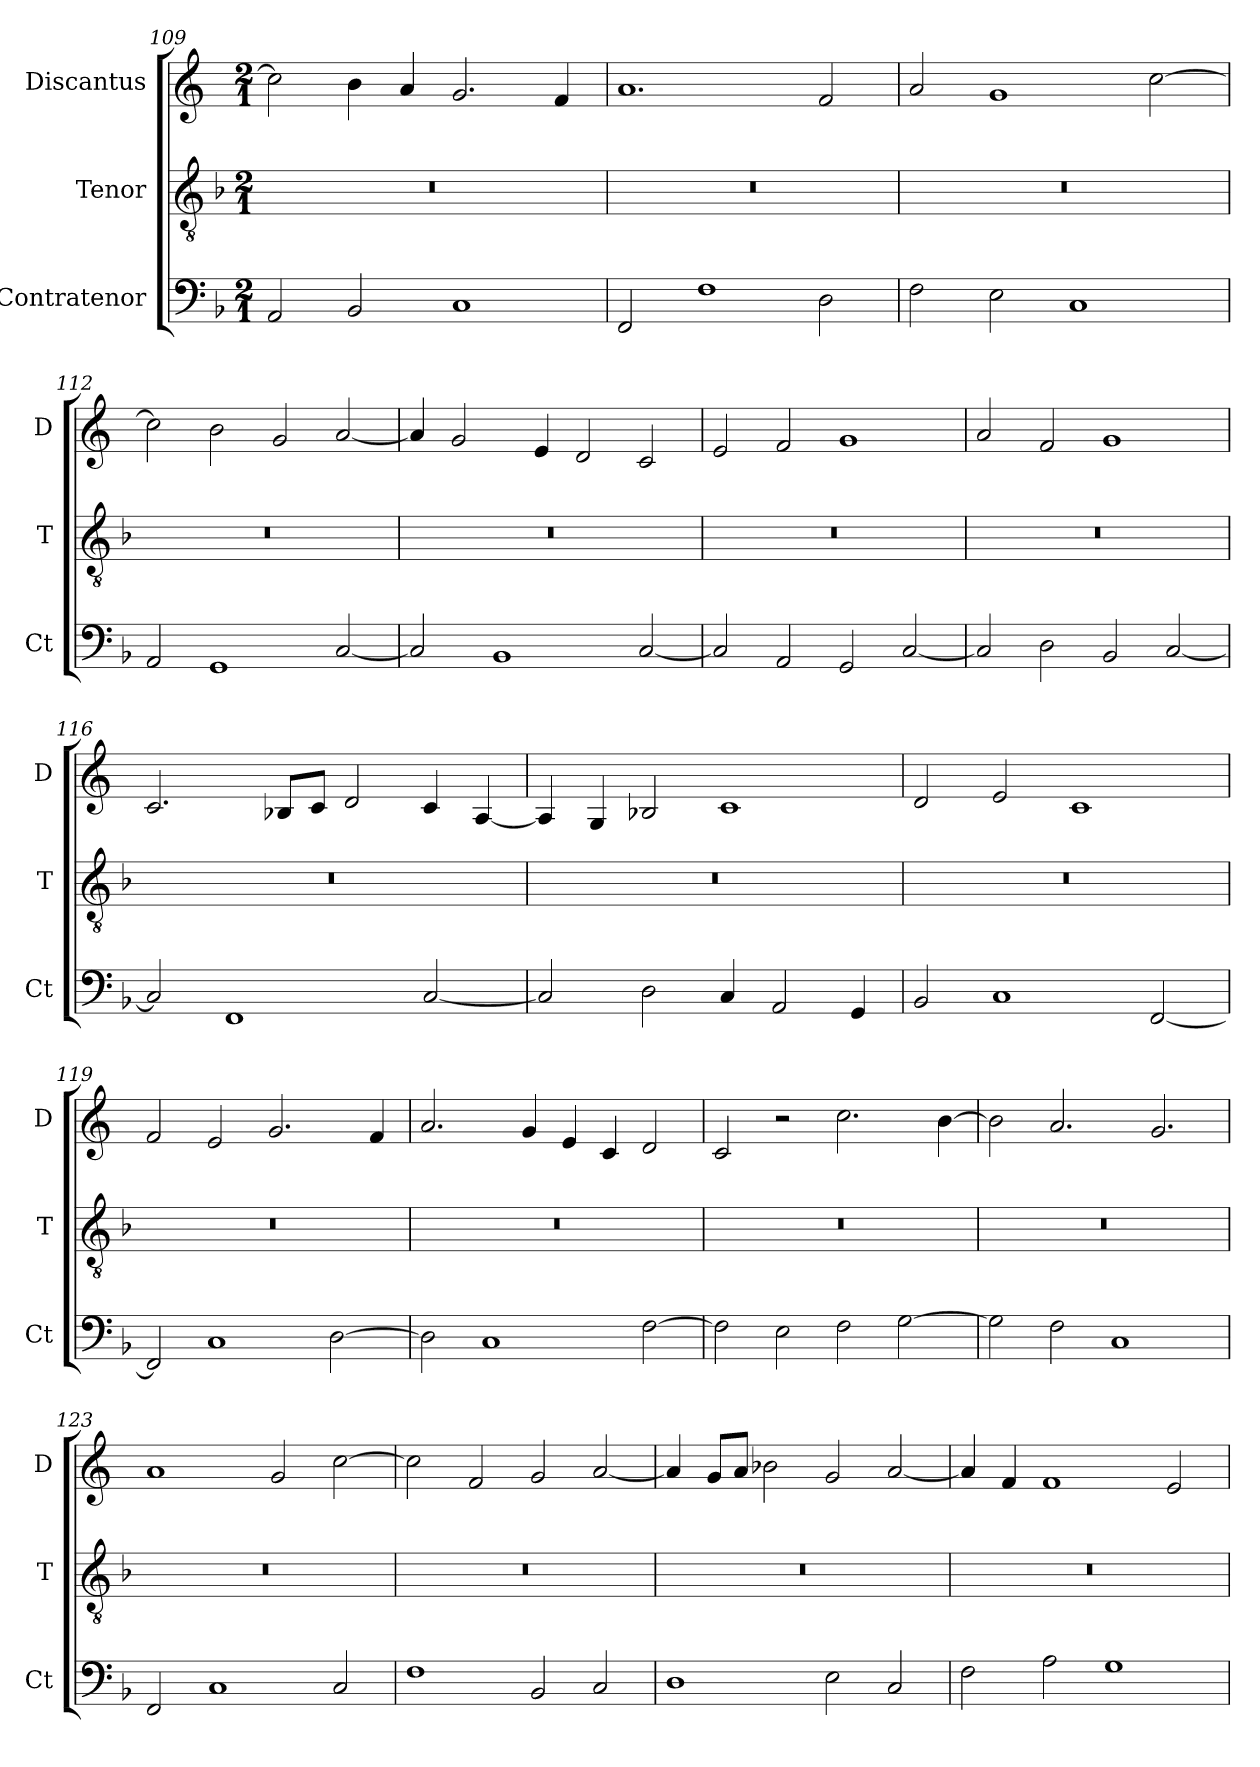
**kern	**kern	**kern
*part3	*part2	*part1
*staff3	*staff2	*staff1
*I"Contratenor	*I"Tenor	*I"Discantus
*I'Ct	*I'T	*I'D
*clefF4	*clefGv2	*clefG2
*k[b-]	*k[b-]	*k[]
*M2/1	*M2/1	*M2/1
=109	=109	=109
2AA/	0r	2cc\]
2BB-/	.	4b\
.	.	4a/
1C	.	2.g/
.	.	4f/
=110	=110	=110
2FF/	0r	1.a
1F	.	.
2D\	.	2f/
=111	=111	=111
2F\	0r	2a/
2E\	.	1g
1C	.	.
.	.	[2cc\
=112	=112	=112
2AA/	0r	2cc\]
1GG	.	2b\
.	.	2g/
[2C/	.	[2a/
=113	=113	=113
2C/]	0r	4a/]
.	.	2g/
1BB-	.	.
.	.	4e/
.	.	2d/
[2C/	.	2c/
=114	=114	=114
2C/]	0r	2e/
2AA/	.	2f/
2GG/	.	1g
[2C/	.	.
=115	=115	=115
2C/]	0r	2a/
2D\	.	2f/
2BB-/	.	1g
[2C/	.	.
=116	=116	=116
2C/]	0r	2.c/
1FF	.	.
.	.	8B-X/L
.	.	8c/J
.	.	2d/
[2C/	.	4c/
.	.	[4A/
=117	=117	=117
2C/]	0r	4A/]
.	.	4G/
2D\	.	2B-X/
4C/	.	1c
2AA/	.	.
4GG/	.	.
=118	=118	=118
2BB-/	0r	2d/
1C	.	2e/
.	.	1c
[2FF/	.	.
=119	=119	=119
2FF/]	0r	2f/
1C	.	2e/
.	.	2.g/
[2D\	.	.
.	.	4f/
=120	=120	=120
2D\]	0r	2.a/
1C	.	.
.	.	4g/
.	.	4e/
.	.	4c/
[2F\	.	2d/
=121	=121	=121
2F\]	0r	2c/
2E\	.	2r
2F\	.	2.cc\
[2G\	.	.
.	.	[4b\
=122	=122	=122
2G\]	0r	2b\]
2F\	.	2.a/
1C	.	.
.	.	2.g/
=123	=123	=123
2FF/	0r	1a
1C	.	.
.	.	2g/
2C/	.	[2cc\
=124	=124	=124
1F	0r	2cc\]
.	.	2f/
2BB-/	.	2g/
2C/	.	[2a/
=125	=125	=125
1D	0r	4a/]
.	.	8g/L
.	.	8a/J
.	.	2b-X\
2E\	.	2g/
2C/	.	[2a/
=126	=126	=126
2F\	0r	4a/]
.	.	4f/
2A\	.	1f
1G	.	.
.	.	2e/
=	=	=
*-	*-	*-
